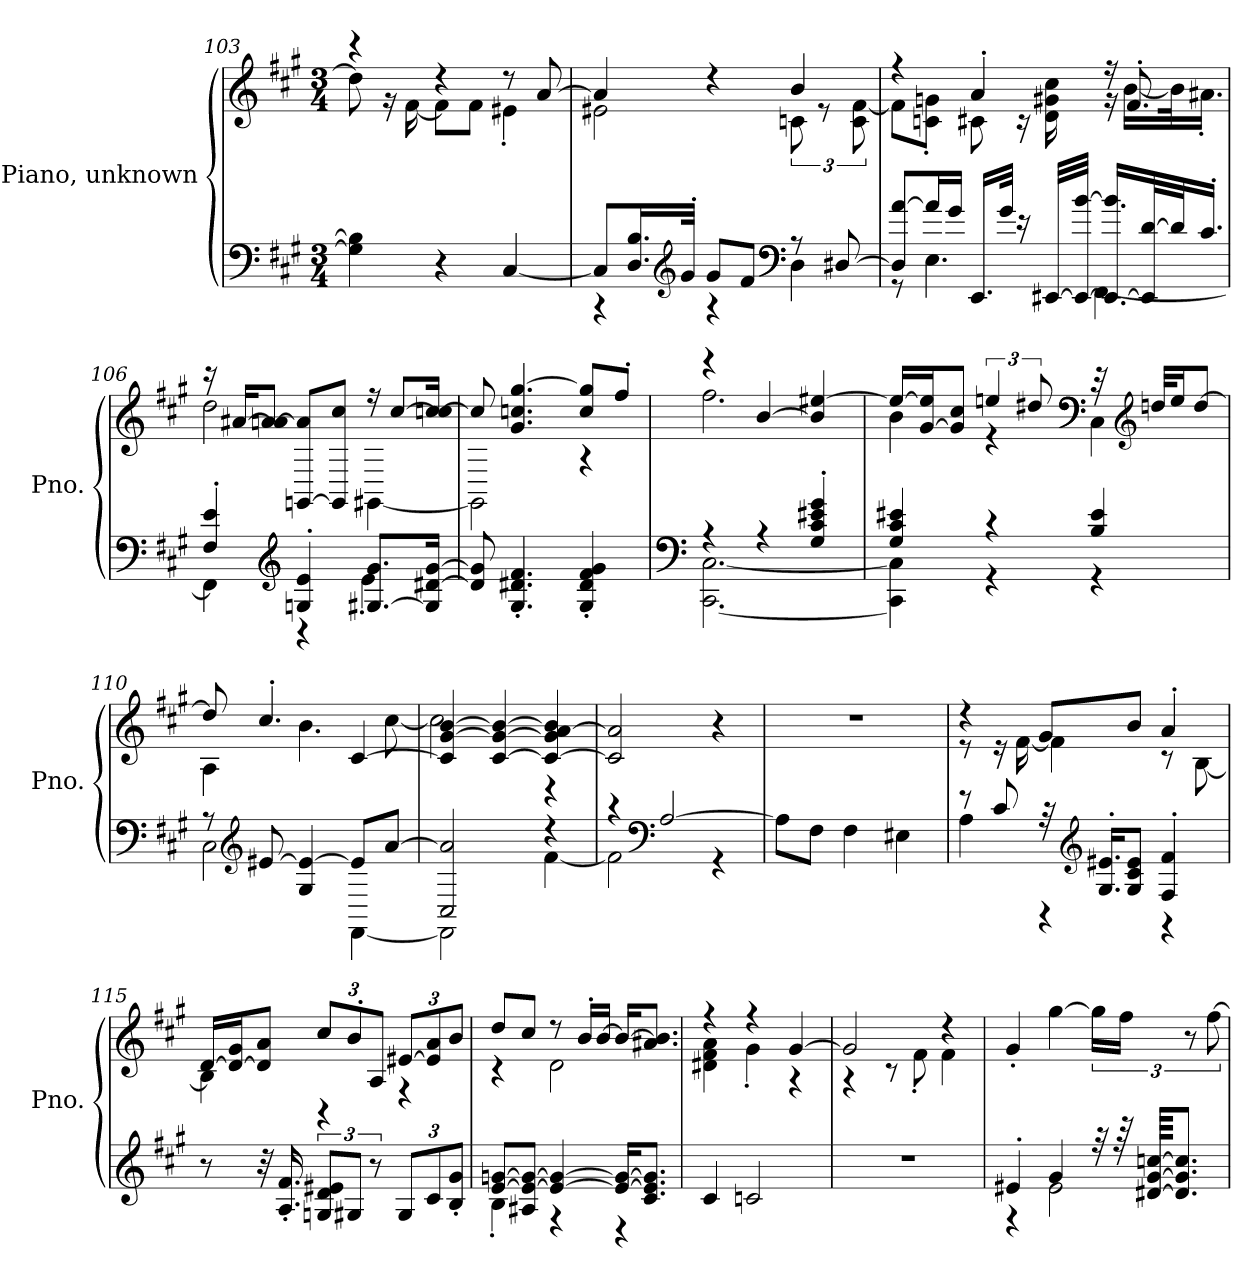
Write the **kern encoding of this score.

**kern	**kern
*part1	*part1
*staff2	*staff1
*I"Piano, unknown	*
*I'Pno.	*
!!LO:LB:g=z
*clefF4	*clefG2
*k[f#c#g#]	*k[f#c#g#]
*M3/4	*M3/4
=103	=103
*	*^
4G#\] 4B\]	4r	8dd\]
.	.	16r
.	.	[16f#\
4r	4r	8f#\L]
.	.	8f#\J
[4C#/	8r	4e#X'\
.	[8a/	.
=104	=104	=104
*^	*	*
8C#/L]	4r	4a/]	2e#X\
16.D/ 16.B/L	.	.	.
*clefG2	*	*	*
32g#'/JJk	.	.	.
8g#/L	4r	4r	.
8f#/J	.	.	.
*clefF4	*	*	*
8r	4D\	4b/	12cn\
.	.	.	12r
[8D#X/	.	.	.
.	.	.	12c\ [12f#\
=105	=105	=105	=105
8D#/] [8a/L	8r	4r	8f#\L]
16a/L]	4.E\	.	8cn\' 8gn\'J
16g#/JJ	.	.	.
16.EE/LL	.	4a'/	8c#X\
32g#/JJk	.	.	.
16r	.	.	16r
[32EE#X/LLL	.	.	16d\ 16g#X\ 16cc#\
32EE#/_ [32b/JJJ	.	.	.
16.EE#/_ 16.b/]LL	[4FF#\	16r	16r
.	.	8.f#'/	[16b\LL
32EE#/] [32d/L	.	.	.
32d/J]	.	.	32b\K]
16.c#'/JJ	.	.	16.a#X'\JJ
!!LO:LB:g=z	!!
=106	=106	=106	=106
4F#/' 4e/'	4FF#\]	16r	2dd\
.	.	[16a#X/KL	.
.	.	[8an/ 8a#/]J	.
*clefG2	*	*	*
4Gn/' 4e/'	4r	[8GGn/ 8a/]L	.
.	.	8GG/] 8cc#/J	.
[8.G#X/ 8.g#/L	4e'\	16r	[4GG#X\
.	.	[8cc#/L	.
16G#/] [16d#X/ [16g#/Jk	.	[16ccn/ 16cc#/]Jk	.
*v	*v	*	*
=107	=107	=107
8d#/] 8g#/]	8cc/]	2GG#\]
4.G#/' 4.d#X/' 4.f#/'	4.g#/ 4.ccn/ [4.gg#/	.
4G#/' 4d#/' 4f#/' 4g#/'	8cc/ 8gg#/]L	4r
.	8ff#'/J	.
=108	=108	=108
*clefF4	*	*
*^	*	*
4r	[2.CC#\ [2.C#\	4r	2.ff#\
4r	.	[4b/	.
4G#/' 4c#/' 4e#X/' 4g#/'	.	4b/] [4ee#X/	.
!!LO:LB:g=z	!!
=109	=109	=109	=109
4G#/ 4c#/ 4e#X/	4CC#\] 4C#\]	16ee#/LL_	4b\
.	.	[16g#/ 16ee#/]J	.
.	.	8g#/] 8cc#/J	.
4r	4r	6een/	4r
.	.	12dd#X/	.
*	*	*clefF4	*
4B/ 4e#/	4r	32r	4C#\
*	*	*clefG2	*
.	.	32ddn/KLL	.
.	.	16ee/J	.
.	.	[8dd/J	.
=110	=110	=110	=110
8r	2C#\	8dd/]	4A\
*clefG2	*	*	*
[8e#X/	.	4.cc#'/	.
4G#/ 4e#/_	.	.	4.b\
8e#/L]	[4FF#\	[4c#/	.
[8a/J	.	.	[8cc#\
=111	=111	=111	=111
2C#/ 2a/]	2FF#\]	4c#/] [4g#/ [4b/	2cc#\]
.	.	[4c#/ 4g#/_ 4b/_	.
4r	[4f#\	4c#/_ 4g#/] [4a/ 4b/]	4r
*	*	*v	*v
=112	=112	=112
4r	2f#\]	2c#/] 2a/]
*clefF4	*	*
[2A/	.	.
.	4r	4r
*v	*v	*
!!LO:LB:g=z
=113	=113
8A\L]	2.r
8F#\J	.
4F#\	.
4E#X\	.
=114	=114
*^	*^
8r	4A\	4r	8r
8c#/	.	.	16r
.	.	.	[16f#\
32r	4r	8g#/L	4f#\]
*clefG2	*	*	*
16.G#/' 16.e#X/'KL	.	.	.
8G#/ 8c#/ 8e#/J	.	8b/J	.
4F#/' 4f#/'	4r	4a'/	8r
.	.	.	[8B\
*v	*v	*	*
=115	=115	=115
8r	[16d/LL	4B\]
.	16d/_ 16g#/J	.
32r	8d/] 8a/J	.
16.A/' 16.f#/'	.	.
*	*Xbrackettup	*
12Gn/ 12d/ 12e#X/L	12cc#/L	4r
12G#X/J	12b'/	.
12r	12A/J	.
*Xbrackettup	*	*
12G#/L	[12e#X/L	4r
12c#/	12e#/] 12a/	.
12B/' 12g#/'J	12b/J	.
!!LO:PB:g=z	!!
=116	=116	=116
*^	*	*
[8e/ [8gn/L	4B'\	8dd/L	4r
8A#X/ 8e/_ 8g/_J	.	8cc#/J	.
4e/_ 4g/_	4r	8r	2d\
.	.	16b'/LL	.
.	.	[16b/JJ	.
16e/_ 16g/_KL	4r	16b/KL_	.
8.c#/ 8.e/] 8.g/]J	.	8.a#X/ 8.b/]J	.
*v	*v	*	*
=117	=117	=117
4c#/	4r	4d#X\ 4f#\ 4a\
2cn/	4r	4g#'\
.	[4g#/	4r
=118	=118	=118
2.r	2g#/]	4r
.	.	8r
.	.	8f#'\
.	4r	4f#\
*	*v	*v
=119	=119
*^	*
4e#X'/	4r	4g#'/
4g#/	2e#\	[4gg#\
*	*	*brackettup
32r	.	24gg#\LL]
64r	.	.
.	.	24ff#\JJ
[64d#X/ [64g#/ [64ccn/KKKL	.	.
8.d#/] 8.g#/] 8.cc/]J	.	.
.	.	12r
.	.	[12ff#\
*v	*v	*
=	=
*-	*-
